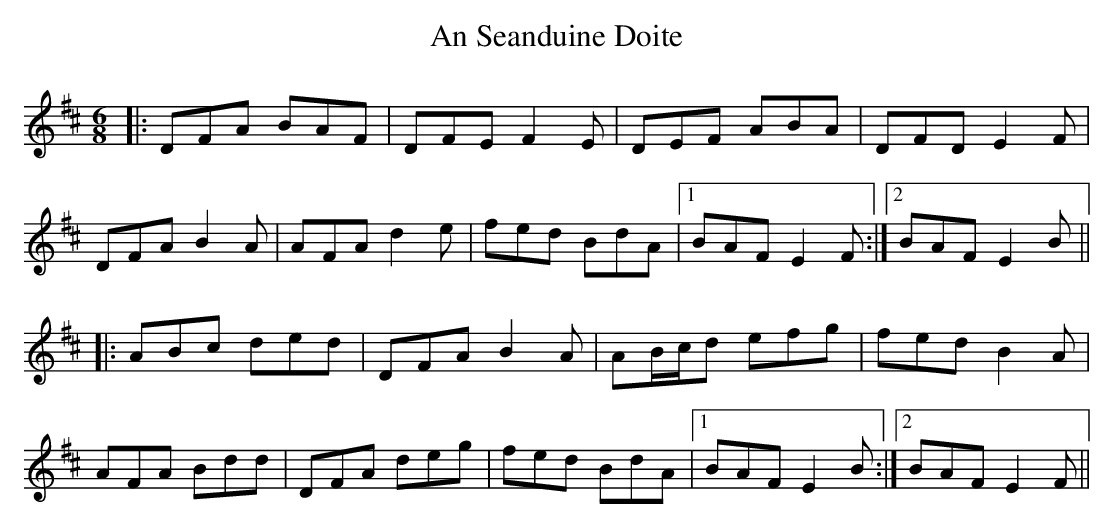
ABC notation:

X:1
T: An Seanduine Doite
M: 6/8
L: 1/8
K: Dmaj
|:DFA BAF|DFE F2E|DEF ABA|DFD E2F|
DFA B2A|AFA d2e|fed BdA|1 BAF E2F:|2 BAF E2B||
|:ABc ded|DFA B2A|AB/c/d efg|fed B2A|
AFA Bdd|DFA deg|fed BdA|1 BAF E2B:|2 BAF E2F||
